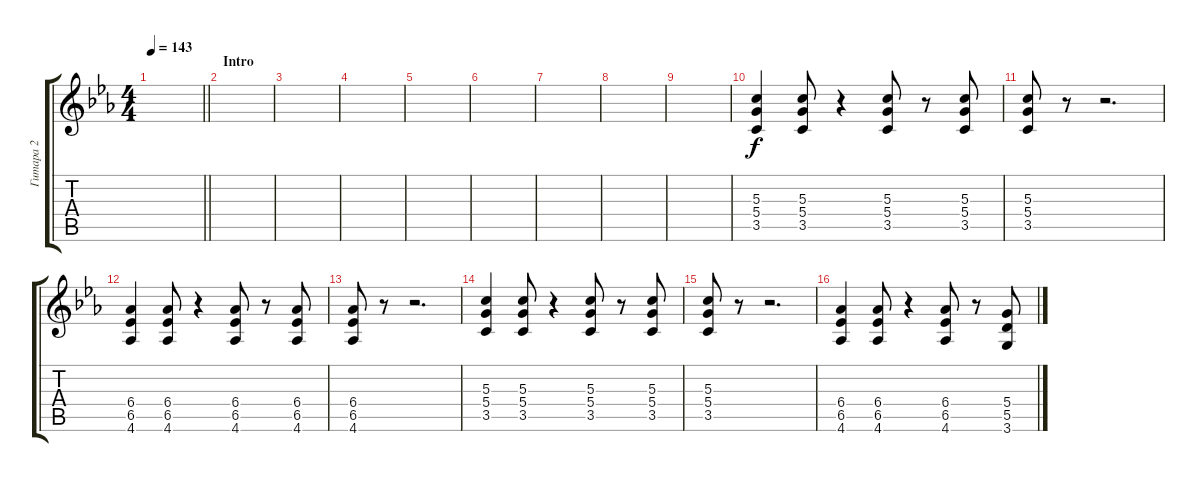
\track ("Гитара 2" "Гитара 2") {instrument distortionguitar}
\staff {score tabs}
\tuning (E4 B3 G3 D3 A2 E2) {hide}
\ts (4 4)
\tempo 143
\clef g2
\barLineRight lightlight
\ks cminor
|
\section ("" "Intro")
|
|
|
|
|
|
|
|
(5.3 5.4 3.5).4 (5.3 5.4 3.5).8 r.4 (5.3 5.4 3.5).8 r.8 (5.3 5.4 3.5).8 |
(5.3 5.4 3.5).8 r.8 r.2{d} |
(6.4 6.5 4.6).4 (6.4 6.5 4.6).8 r.4 (6.4 6.5 4.6).8 r.8 (6.4 6.5 4.6).8 |
(6.4 6.5 4.6).8 r.8 r.2{d} |
(5.3 5.4 3.5).4 (5.3 5.4 3.5).8 r.4 (5.3 5.4 3.5).8 r.8 (5.3 5.4 3.5).8 |
(5.3 5.4 3.5).8 r.8 r.2{d} |
(6.4 6.5 4.6).4 (6.4 6.5 4.6).8 r.4 (6.4 6.5 4.6).8 r.8 (5.4 5.5 3.6).8
